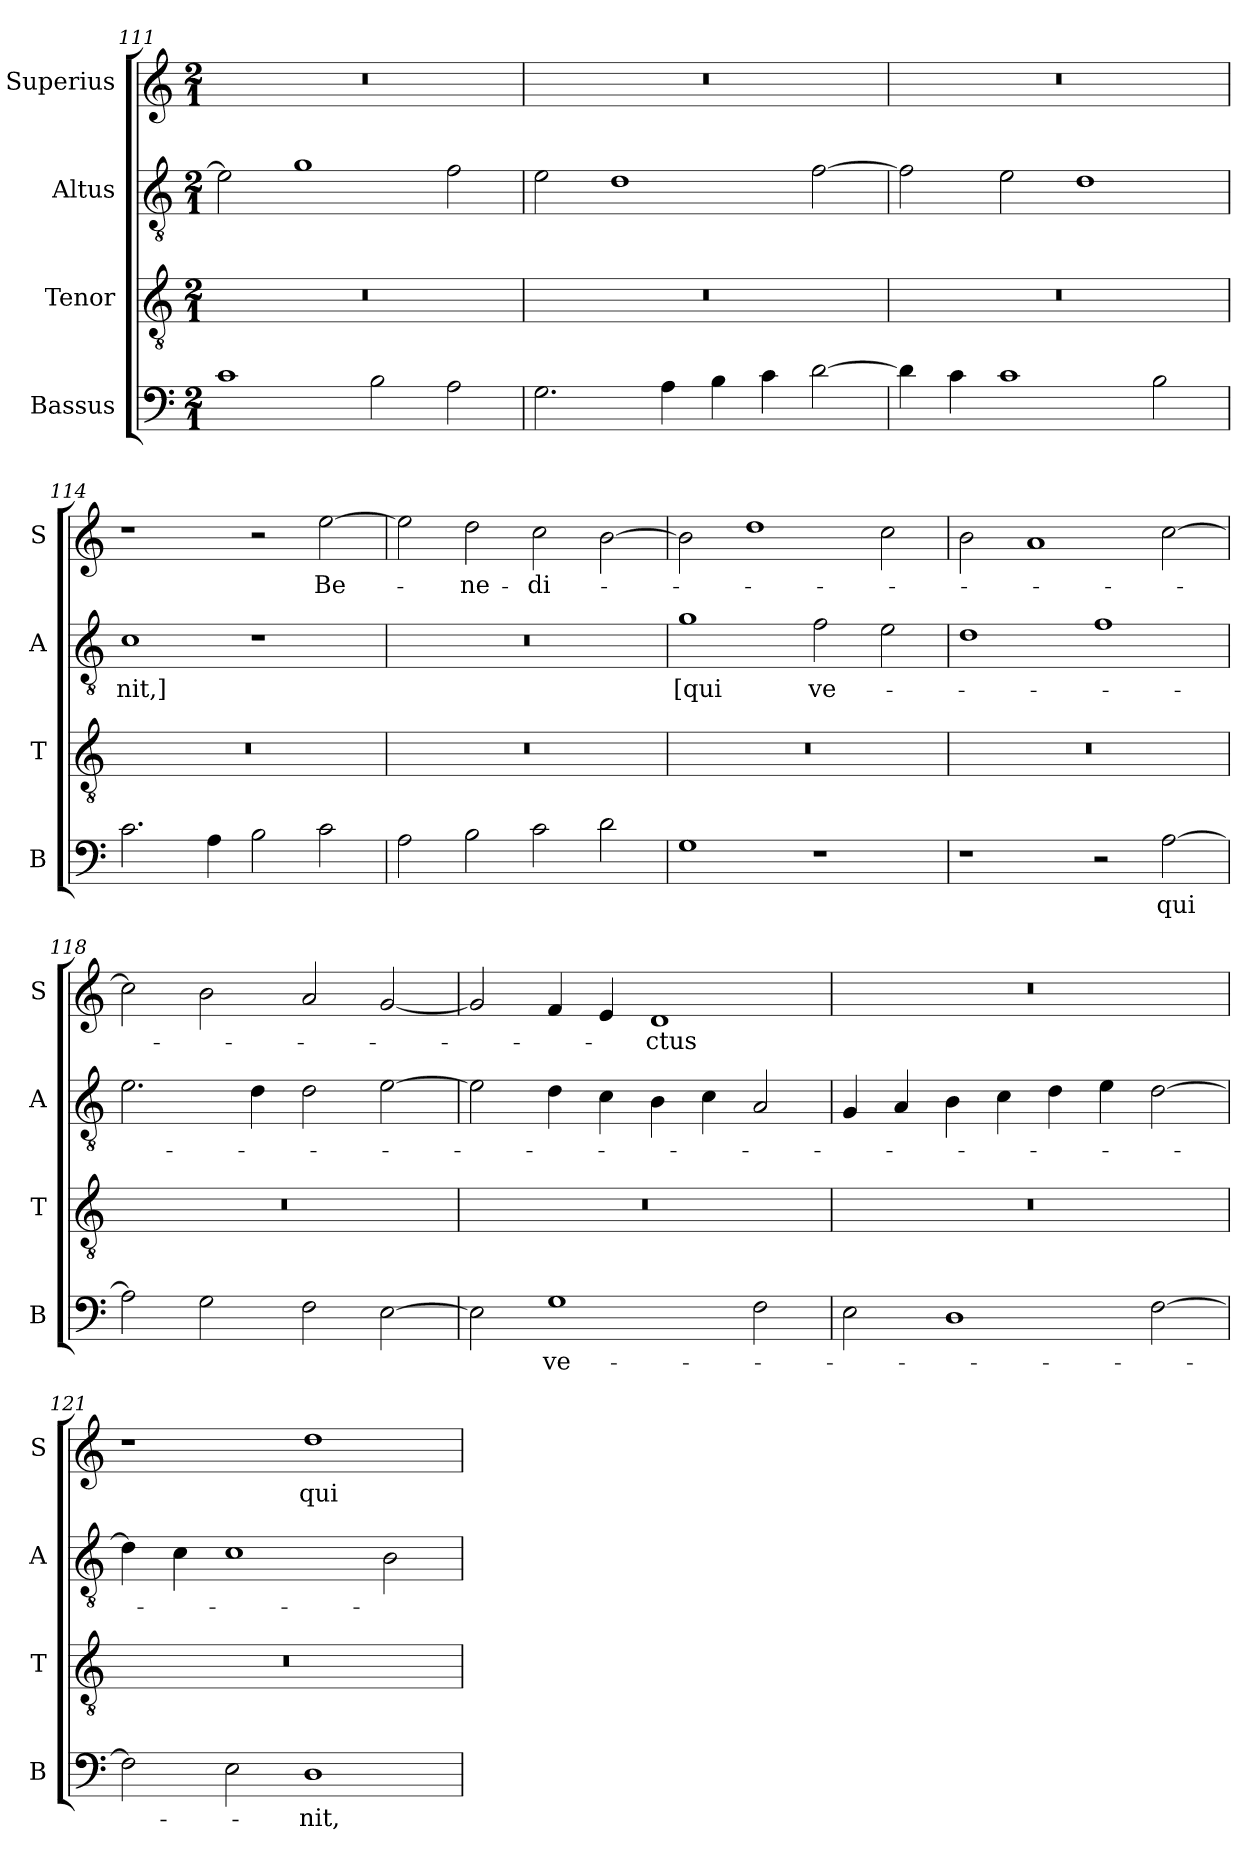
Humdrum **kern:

**kern	**text	**kern	**kern	**text	**kern	**text
*part4	*part4	*part3	*part2	*part2	*part1	*part1
*staff4	*staff4	*staff3	*staff2	*staff2	*staff1	*staff1
*I"Bassus	*	*I"Tenor	*I"Altus	*	*I"Superius	*
*I'B	*	*I'T	*I'A	*	*I'S	*
*clefF4	*	*clefGv2	*clefGv2	*	*clefG2	*
*k[]	*	*k[]	*k[]	*	*k[]	*
*M2/1	*	*M2/1	*M2/1	*	*M2/1	*
=111	=111	=111	=111	=111	=111	=111
1c	.	0r	2e\]	.	0r	.
.	.	.	1g	.	.	.
2B\	.	.	.	.	.	.
2A\	.	.	2f\	.	.	.
=112	=112	=112	=112	=112	=112	=112
2.G\	.	0r	2e\	.	0r	.
.	.	.	1d	.	.	.
4A\	.	.	.	.	.	.
4B\	.	.	.	.	.	.
4c\	.	.	.	.	.	.
[2d\	.	.	[2f\	.	.	.
=113	=113	=113	=113	=113	=113	=113
4d\]	.	0r	2f\]	.	0r	.
4c\	.	.	.	.	.	.
1c	.	.	2e\	.	.	.
.	.	.	1d	.	.	.
2B\	.	.	.	.	.	.
=114	=114	=114	=114	=114	=114	=114
2.c\	.	0r	1c	-nit,]	1r	.
4A\	.	.	.	.	.	.
2B\	.	.	1r	.	2r	.
2c\	.	.	.	.	[2ee\	Be-
=115	=115	=115	=115	=115	=115	=115
2A\	.	0r	0r	.	2ee\]	.
2B\	.	.	.	.	2dd\	-ne-
2c\	.	.	.	.	2cc\	-di-
2d\	.	.	.	.	[2b\	.
=116	=116	=116	=116	=116	=116	=116
1G	.	0r	1g	[qui	2b\]	.
.	.	.	.	.	1dd	.
1r	.	.	2f\	ve-	.	.
.	.	.	2e\	.	2cc\	.
=117	=117	=117	=117	=117	=117	=117
1r	.	0r	1d	.	2b\	.
.	.	.	.	.	1a	.
2r	.	.	1f	.	.	.
[2A\	qui	.	.	.	[2cc\	.
=118	=118	=118	=118	=118	=118	=118
2A\]	.	0r	2.e\	.	2cc\]	.
2G\	.	.	.	.	2b\	.
.	.	.	4d\	.	.	.
2F\	.	.	2d\	.	2a/	.
[2E\	.	.	[2e\	.	[2g/	.
=119	=119	=119	=119	=119	=119	=119
2E\]	.	0r	2e\]	.	2g/]	.
1G	ve-	.	4d\	.	4f/	.
.	.	.	4c\	.	4e/	.
.	.	.	4B\	.	1d	-ctus
.	.	.	4c\	.	.	.
2F\	.	.	2A/	.	.	.
=120	=120	=120	=120	=120	=120	=120
2E\	.	0r	4G/	.	0r	.
.	.	.	4A/	.	.	.
1D	.	.	4B\	.	.	.
.	.	.	4c\	.	.	.
.	.	.	4d\	.	.	.
.	.	.	4e\	.	.	.
[2F\	.	.	[2d\	.	.	.
=121	=121	=121	=121	=121	=121	=121
2F\]	.	0r	4d\]	.	1r	.
.	.	.	4c\	.	.	.
2E\	.	.	1c	.	.	.
1D	-nit,	.	.	.	1dd	qui
.	.	.	2B\	.	.	.
=	=	=	=	=	=	=
*-	*-	*-	*-	*-	*-	*-
